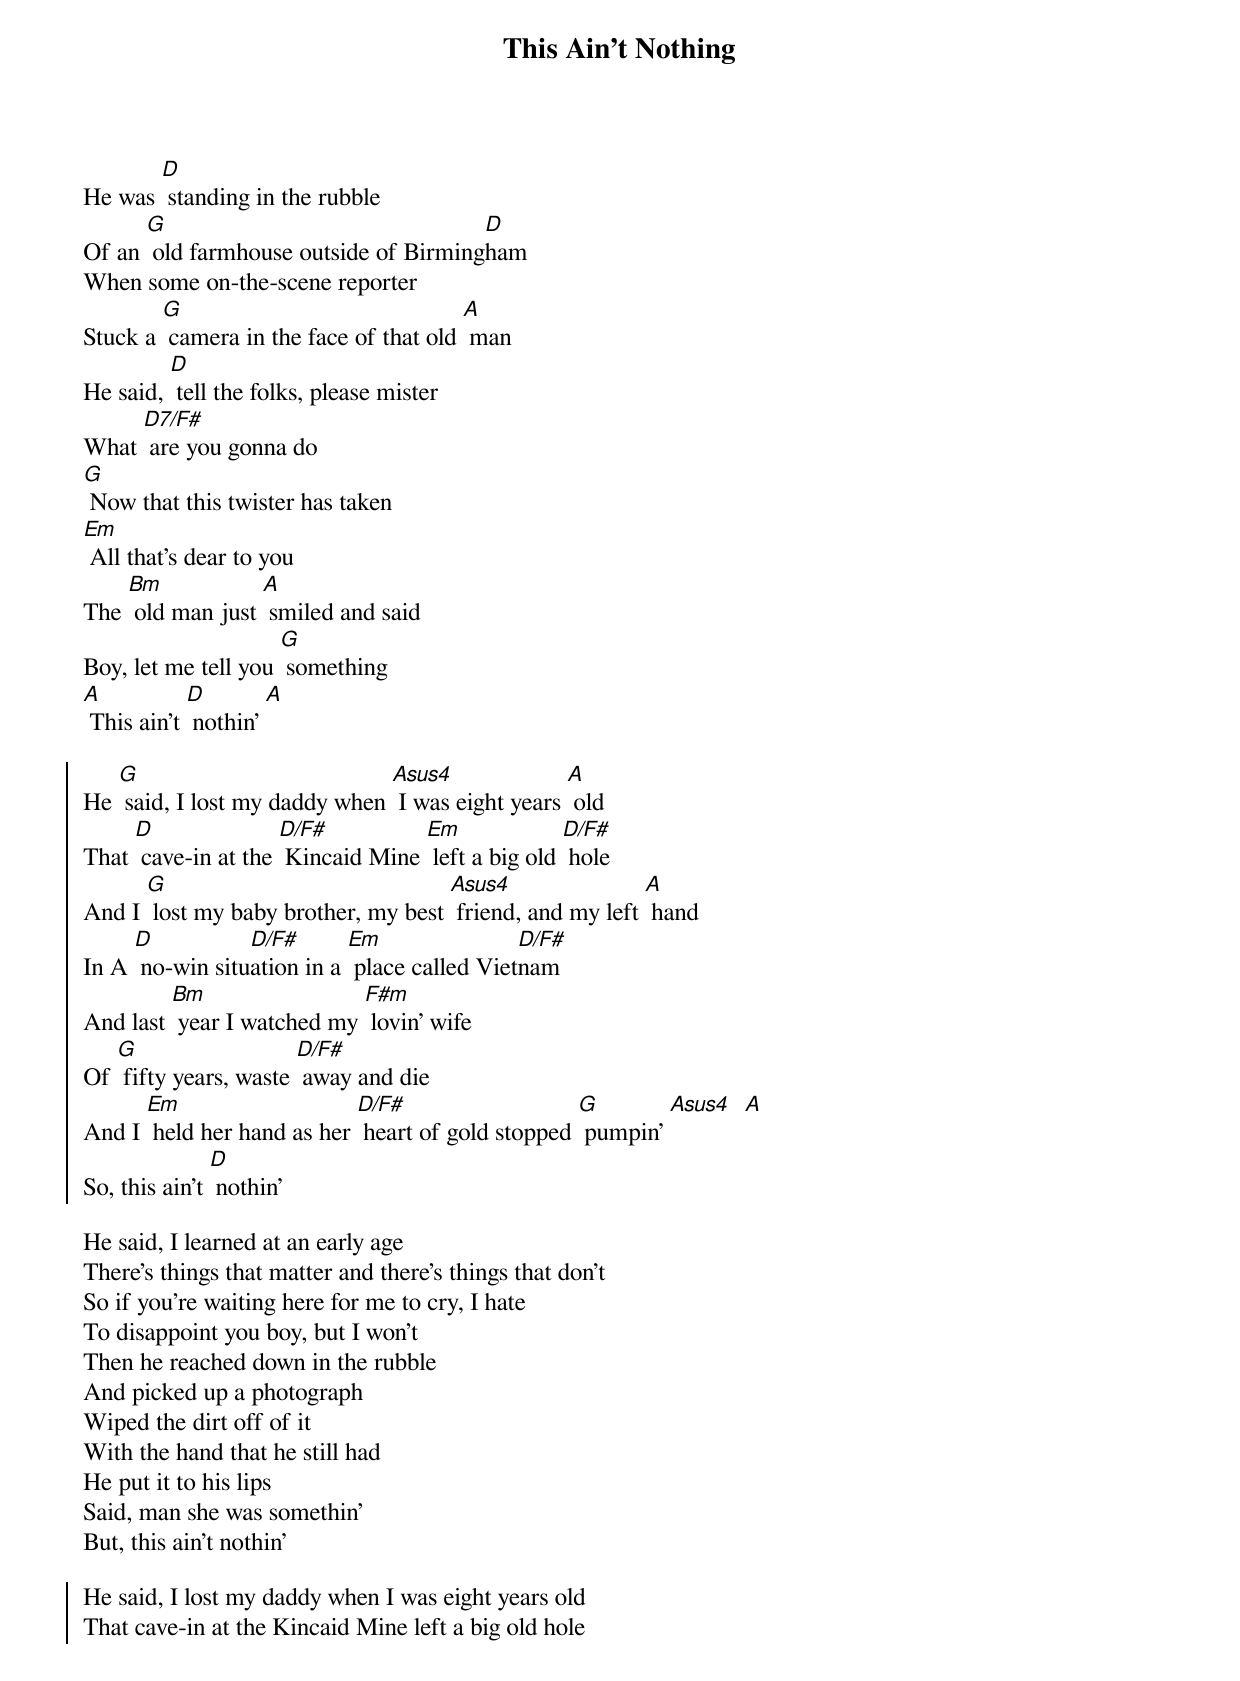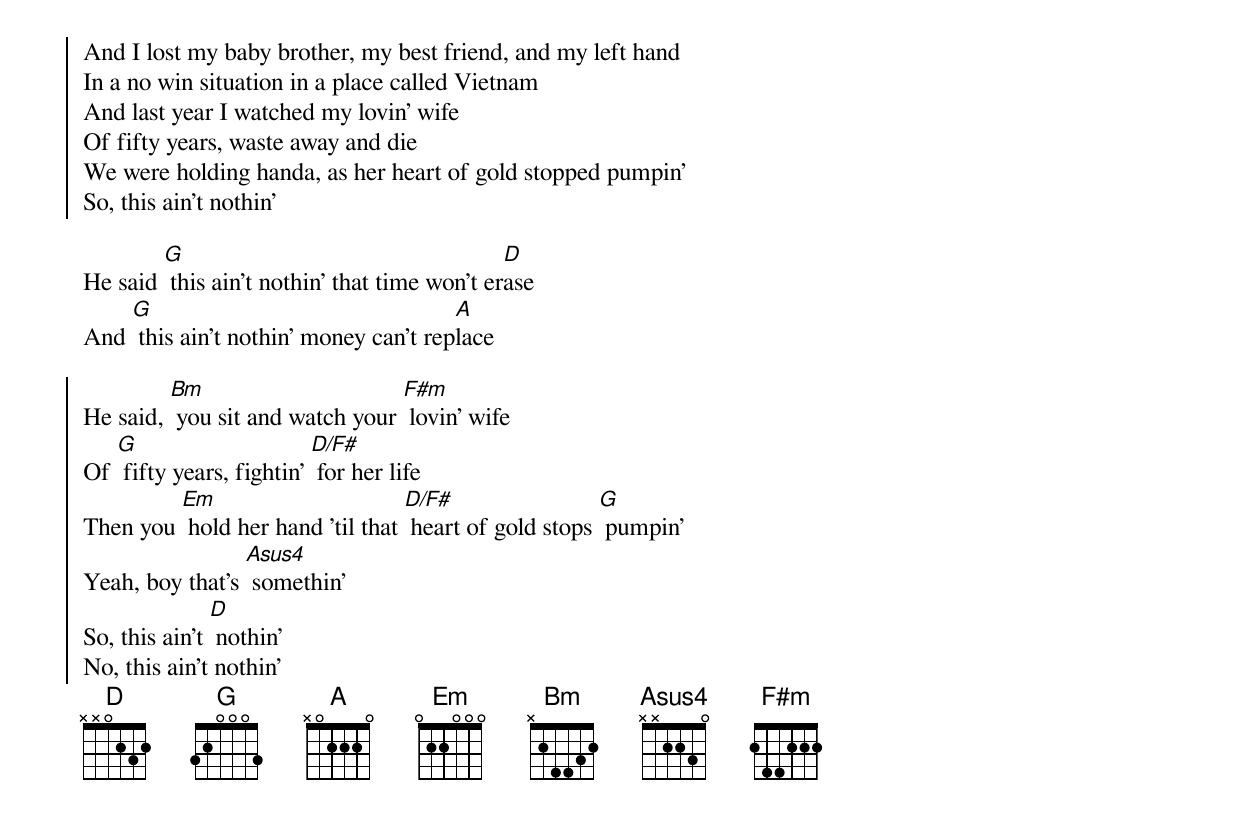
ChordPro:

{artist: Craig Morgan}
{title: This Ain't Nothing}
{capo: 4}

He was [D] standing in the rubble
Of an [G] old farmhouse outside of Birming[D]ham
When some on-the-scene reporter
Stuck a [G] camera in the face of that old [A] man
He said, [D] tell the folks, please mister
What [D7/F#] are you gonna do
[G] Now that this twister has taken
[Em] All that's dear to you
The [Bm] old man just [A] smiled and said
Boy, let me tell you [G] something
[A] This ain't [D] nothin' [A]

{soc}
He [G] said, I lost my daddy when [Asus4] I was eight years [A] old
That [D] cave-in at the [D/F#] Kincaid Mine [Em] left a big old [D/F#] hole
And I [G] lost my baby brother, my best [Asus4] friend, and my left [A] hand
In A [D] no-win situ[D/F#]ation in a [Em] place called Viet[D/F#]nam
And last [Bm] year I watched my [F#m] lovin' wife
Of [G] fifty years, waste [D/F#] away and die
And I [Em] held her hand as her [D/F#] heart of gold stopped [G] pumpin' [Asus4]  [A]
So, this ain't [D] nothin'
{eoc}

He said, I learned at an early age
There's things that matter and there's things that don't
So if you're waiting here for me to cry, I hate
To disappoint you boy, but I won't
Then he reached down in the rubble
And picked up a photograph
Wiped the dirt off of it
With the hand that he still had
He put it to his lips
Said, man she was somethin'
But, this ain't nothin'

{soc}
He said, I lost my daddy when I was eight years old
That cave-in at the Kincaid Mine left a big old hole
And I lost my baby brother, my best friend, and my left hand
In a no win situation in a place called Vietnam
And last year I watched my lovin' wife
Of fifty years, waste away and die
We were holding handa, as her heart of gold stopped pumpin'
So, this ain't nothin'
{eoc}

He said [G] this ain't nothin' that time won't er[D]ase
And [G] this ain't nothin' money can't rep[A]lace

{soc}
He said, [Bm] you sit and watch your [F#m] lovin' wife
Of [G] fifty years, fightin' [D/F#] for her life
Then you [Em] hold her hand 'til that [D/F#] heart of gold stops [G] pumpin'
Yeah, boy that's [Asus4] somethin'
So, this ain't [D] nothin'
No, this ain't nothin'
{eoc}
